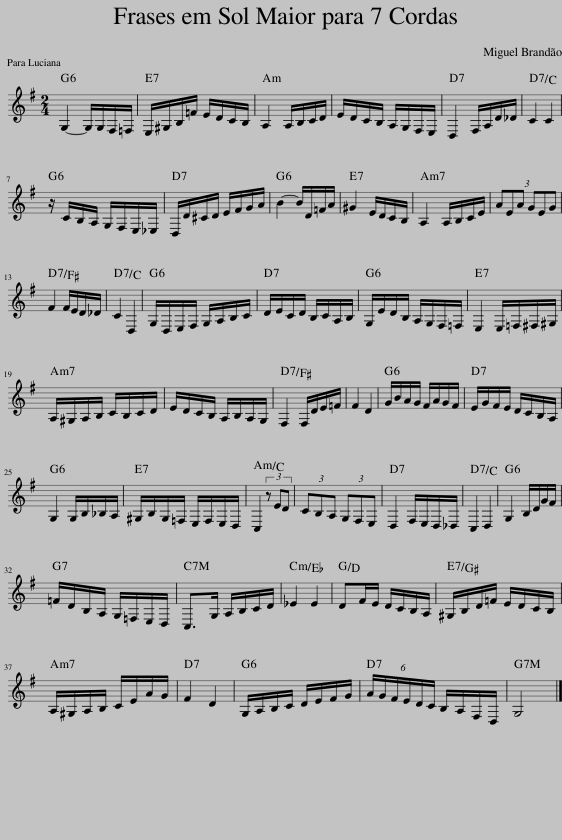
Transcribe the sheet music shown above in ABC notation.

X:1
L:1/8
M:2/4
I:linebreak $
K:G
V:1 treble
V:1
 G,2- G,/G,/F,/=F,/ | E,/^G,/B,/=F/ E/D/C/B,/ | A,2 A,/B,/C/D/ | E/D/C/B,/ A,/G,/F,/E,/ | D,2 F,/A,/D/_D/ | %5
 C2 C2 |$ z/ C/B,/A,/ G,/F,/E,/_E,/ | D,/D/^C/D/ E/F/G/A/ | B2- B/D/=F/A/ | ^G2 E/D/C/B,/ | %10
 A,2 A,/B,/C/E/ | (3:2:6AEA GEG |$ F2 F/E/D/_D/ | C2 D,2 | G,/D,/E,/F,/ G,/A,/B,/C/ | %15
 D/E/C/D/ B,/C/A,/B,/ | G,/E/D/B,/ A,/G,/F,/=F,/ | E,2 E,/=F,/^F,/^G,/ |$ A,/^G,/A,/B,/ C/B,/C/D/ | E/D/C/B,/ A,/B,/A,/G,/ | %20
 F,2 F,/D/E/=F/ | F2 D2 | G/B/A/G/ F/A/G/F/ | E/G/F/E/ D/C/B,/A,/ |$ G,2 G,/B,/_B,/A,/ | %25
 ^G,/B,/G,/=F,/ E,/F,/E,/D,/ | C,2 (3z ED | (3CB,A, (3G,F,E, | D,2 F,/E,/D,/_D,/ | C,2 D,2 | %30
 G,2 B,/D/G/F/ |$ =F/D/B,/A,/ G,/=F,/E,/D,/ | C,>G, A,/B,/C/D/ | _E2 E2 | DF/E/ D/C/B,/A,/ | %35
 ^G,/B,/D/=F/ E/D/C/B,/ |$ A,/^G,/A,/B,/ C/E/A/G/ | F2 D2 | G,/A,/B,/C/ D/E/F/G/ | (6:4:6A/G/F/E/D/C/ B,/A,/F,/D,/ | %40
 G,4 |] %41
